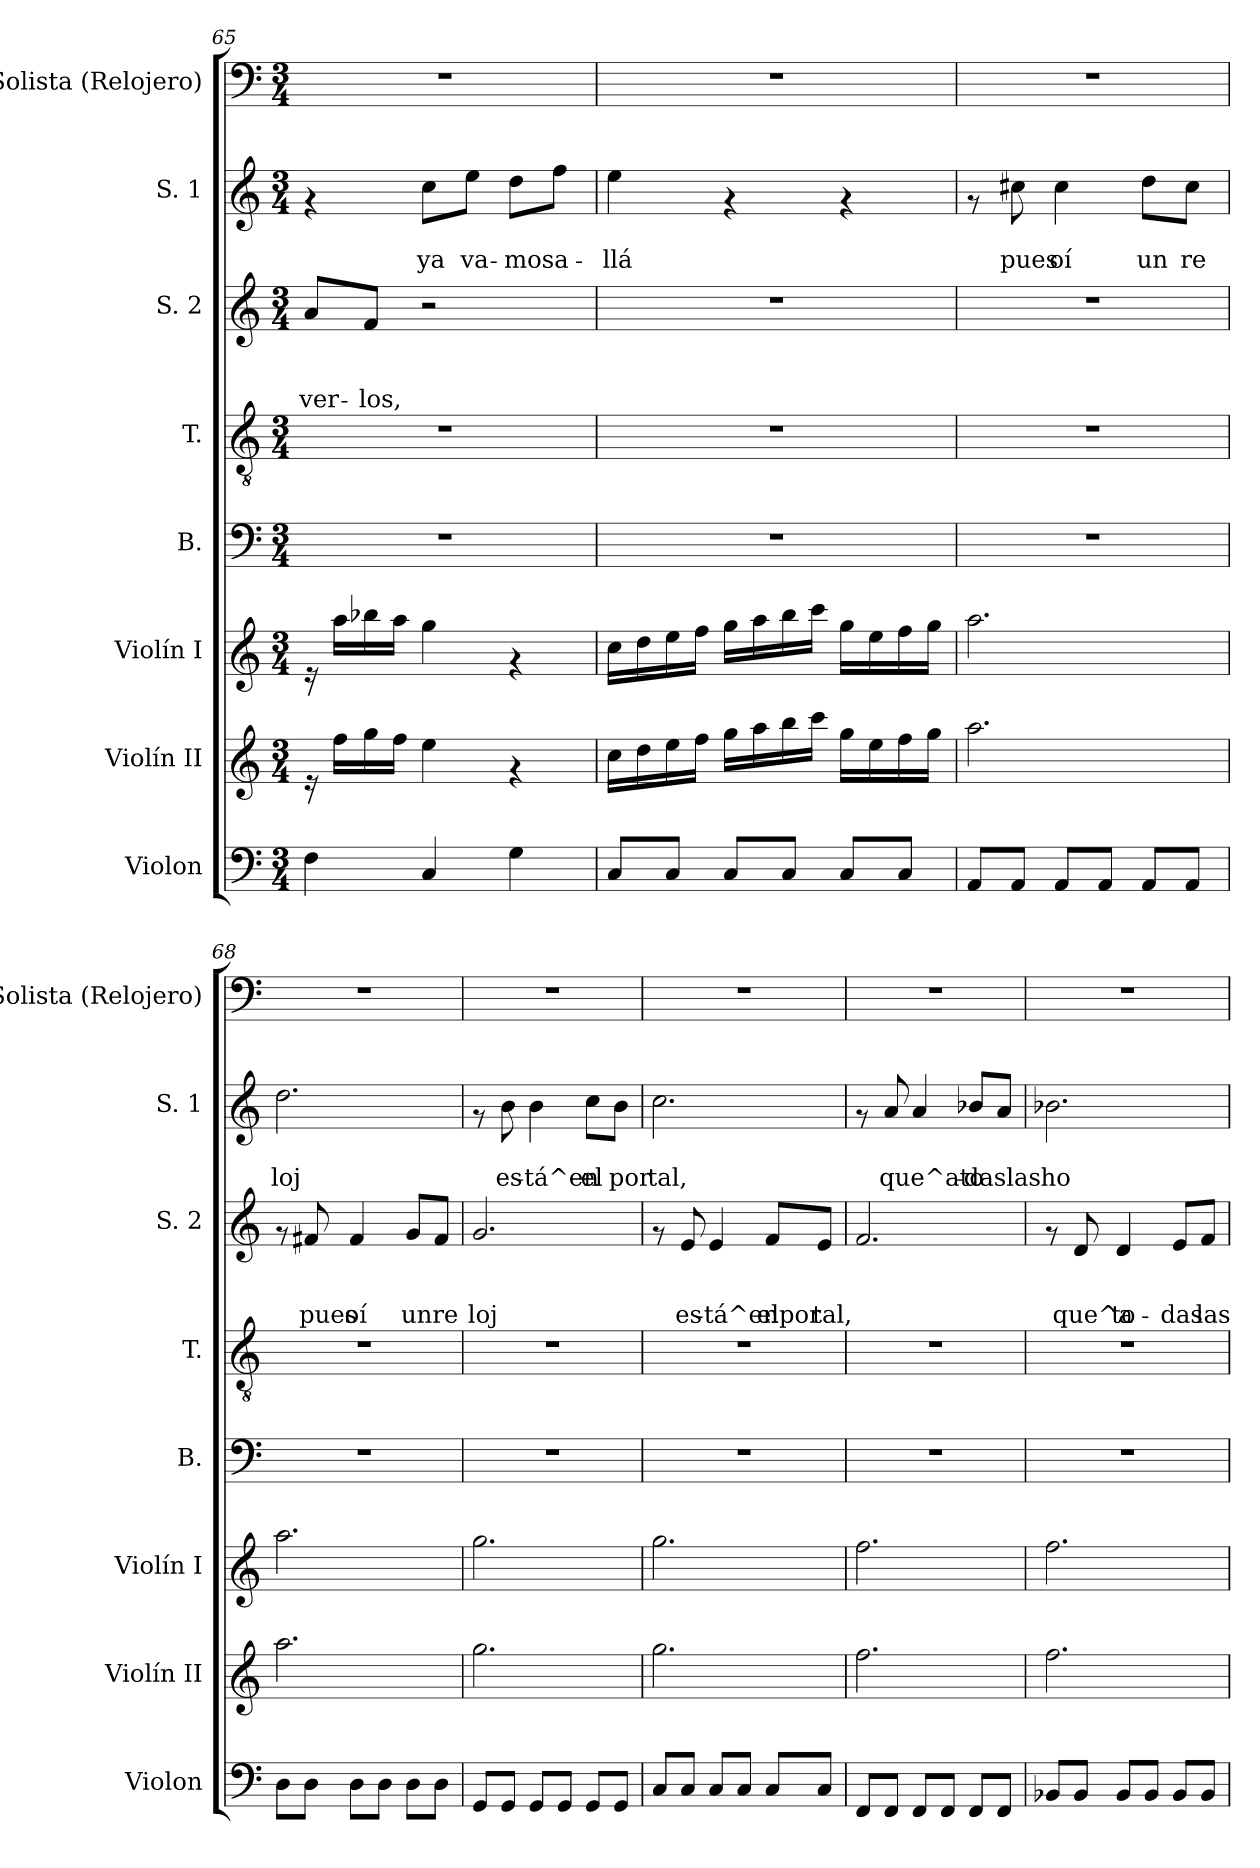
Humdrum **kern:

**kern	**kern	**kern	**kern	**kern	**kern	**text	**text	**text	**kern	**text	**text	**kern
*part8	*part7	*part6	*part5	*part4	*part3	*part3	*part3	*part3	*part2	*part2	*part2	*part1
*staff8	*staff7	*staff6	*staff5	*staff4	*staff3	*staff3	*staff3	*staff3	*staff2	*staff2	*staff2	*staff1
*I"Violon	*I"Violín II	*I"Violín I	*I"B.	*I"T.	*I"S. 2	*	*	*	*I"S. 1	*	*	*I"Solista (Relojero)
*I'Violon	*I'Violín II	*I'Violín I	*I'B.	*I'T.	*I'S. 2	*	*	*	*I'S. 1	*	*	*I'Solista (Relojero)
!!LO:LB:g=z
*clefF4	*clefG2	*clefG2	*clefF4	*clefGv2	*clefG2	*	*	*	*clefG2	*	*	*clefF4
*k[]	*k[]	*k[]	*k[]	*k[]	*k[]	*	*	*	*k[]	*	*	*k[]
*C:	*C:	*C:	*C:	*C:	*C:	*	*	*	*C:	*	*	*C:
*M3/4	*M3/4	*M3/4	*M3/4	*M3/4	*M3/4	*	*	*	*M3/4	*	*	*M3/4
=65	=65	=65	=65	=65	=65	=65	=65	=65	=65	=65	=65	=65
!	!	!	!	!	!	!	!	!LO:LY:b	!	!	!	!
4F\	16re	16re	2.r	2.r	8a/L	.	.	ver-	4rf	.	.	2.r
.	16ff\LL	16aa\LL	.	.	.	.	.	.	.	.	.	.
!	!	!	!	!	!	!	!	!LO:LY:b	!	!	!	!
.	16gg\	16bb-X\	.	.	8f/J	.	.	-los,	.	.	.	.
.	16ff\JJ	16aa\JJ	.	.	.	.	.	.	.	.	.	.
!	!	!	!	!	!	!	!	!	!	!	!LO:LY:b	!
4C/	4ee\	4gg\	.	.	2r	.	.	.	8cc\L	.	ya	.
!	!	!	!	!	!	!	!	!	!	!	!LO:LY:b	!
.	.	.	.	.	.	.	.	.	8ee\J	.	va-	.
!	!	!	!	!	!	!	!	!	!	!	!LO:LY:b	!
4G\	4rf	4rf	.	.	.	.	.	.	8dd\L	.	-mosa-	.
.	.	.	.	.	.	.	.	.	8ff\J	.	.	.
=66	=66	=66	=66	=66	=66	=66	=66	=66	=66	=66	=66	=66
!	!	!	!	!	!	!	!	!	!	!	!LO:LY:b	!
8C/L	16cc\LL	16cc\LL	2.r	2.r	2.r	.	.	.	4ee\	.	-llá	2.r
.	16dd\	16dd\	.	.	.	.	.	.	.	.	.	.
8C/J	16ee\	16ee\	.	.	.	.	.	.	.	.	.	.
.	16ff\JJ	16ff\JJ	.	.	.	.	.	.	.	.	.	.
8C/L	16gg\LL	16gg\LL	.	.	.	.	.	.	4rf	.	.	.
.	16aa\	16aa\	.	.	.	.	.	.	.	.	.	.
8C/J	16bb\	16bb\	.	.	.	.	.	.	.	.	.	.
.	16ccc\JJ	16ccc\JJ	.	.	.	.	.	.	.	.	.	.
8C/L	16gg\LL	16gg\LL	.	.	.	.	.	.	4rf	.	.	.
.	16ee\	16ee\	.	.	.	.	.	.	.	.	.	.
8C/J	16ff\	16ff\	.	.	.	.	.	.	.	.	.	.
.	16gg\JJ	16gg\JJ	.	.	.	.	.	.	.	.	.	.
=67	=67	=67	=67	=67	=67	=67	=67	=67	=67	=67	=67	=67
8AA/L	2.aa\	2.aa\	2.r	2.r	2.r	.	.	.	8rf	.	.	2.r
!	!	!	!	!	!	!	!	!	!	!	!LO:LY:b	!
8AA/J	.	.	.	.	.	.	.	.	8cc#X\	.	pues	.
!	!	!	!	!	!	!	!	!	!	!	!LO:LY:b	!
8AA/L	.	.	.	.	.	.	.	.	4cc#\	.	oí	.
8AA/J	.	.	.	.	.	.	.	.	.	.	.	.
!	!	!	!	!	!	!	!	!	!	!	!LO:LY:b	!
8AA/L	.	.	.	.	.	.	.	.	8dd\L	.	un	.
!	!	!	!	!	!	!	!	!	!	!	!LO:LY:b	!
8AA/J	.	.	.	.	.	.	.	.	8cc#\J	.	re	.
=68	=68	=68	=68	=68	=68	=68	=68	=68	=68	=68	=68	=68
!	!	!	!	!	!	!	!	!	!	!	!LO:LY:b	!
8D\L	2.aa\	2.aa\	2.r	2.r	8rf	.	.	.	2.dd\	.	loj	2.r
!	!	!	!	!	!	!	!	!LO:LY:b	!	!	!	!
8D\J	.	.	.	.	8f#X/	.	.	pues	.	.	.	.
!	!	!	!	!	!	!	!	!LO:LY:b	!	!	!	!
8D\L	.	.	.	.	4f#/	.	.	oí	.	.	.	.
8D\J	.	.	.	.	.	.	.	.	.	.	.	.
!	!	!	!	!	!	!	!	!LO:LY:b	!	!	!	!
8D\L	.	.	.	.	8g/L	.	.	unre	.	.	.	.
8D\J	.	.	.	.	8f#/J	.	.	.	.	.	.	.
=69	=69	=69	=69	=69	=69	=69	=69	=69	=69	=69	=69	=69
!	!	!	!	!	!	!	!	!LO:LY:b	!	!	!	!
8GG/L	2.gg\	2.gg\	2.r	2.r	2.g/	.	.	loj	8rf	.	.	2.r
!	!	!	!	!	!	!	!	!	!	!	!LO:LY:b	!
8GG/J	.	.	.	.	.	.	.	.	8b\	.	es-	.
!	!	!	!	!	!	!	!	!	!	!	!LO:LY:b	!
8GG/L	.	.	.	.	.	.	.	.	4b\	.	-tá^en	.
8GG/J	.	.	.	.	.	.	.	.	.	.	.	.
!	!	!	!	!	!	!	!	!	!	!	!LO:LY:b	!
8GG/L	.	.	.	.	.	.	.	.	8cc\L	.	el	.
!	!	!	!	!	!	!	!	!	!	!	!LO:LY:b	!
8GG/J	.	.	.	.	.	.	.	.	8b\J	.	por	.
!!LO:PB:g=z
=70	=70	=70	=70	=70	=70	=70	=70	=70	=70	=70	=70	=70
!	!	!	!	!	!	!	!	!	!	!	!LO:LY:b	!
8C/L	2.gg\	2.gg\	2.r	2.r	8rf	.	.	.	2.cc\	.	tal,	2.r
!	!	!	!	!	!	!	!	!LO:LY:b	!	!	!	!
8C/J	.	.	.	.	8e/	.	.	es-	.	.	.	.
!	!	!	!	!	!	!	!	!LO:LY:b	!	!	!	!
8C/L	.	.	.	.	4e/	.	.	-tá^en	.	.	.	.
8C/J	.	.	.	.	.	.	.	.	.	.	.	.
!	!	!	!	!	!	!	!	!LO:LY:b	!	!	!	!
8C/L	.	.	.	.	8f/L	.	.	elpor-	.	.	.	.
!	!	!	!	!	!	!	!	!LO:LY:b	!	!	!	!
8C/J	.	.	.	.	8e/J	.	.	-tal,	.	.	.	.
=71	=71	=71	=71	=71	=71	=71	=71	=71	=71	=71	=71	=71
8FF/L	2.ff\	2.ff\	2.r	2.r	2.f/	.	.	.	8rf	.	.	2.r
!	!	!	!	!	!	!	!	!	!	!	!LO:LY:b	!
8FF/J	.	.	.	.	.	.	.	.	8a/	.	que^ato-	.
8FF/L	.	.	.	.	.	.	.	.	4a/	.	.	.
8FF/J	.	.	.	.	.	.	.	.	.	.	.	.
!	!	!	!	!	!	!	!	!	!	!	!LO:LY:b	!
8FF/L	.	.	.	.	.	.	.	.	8b-X/L	.	-daslas	.
8FF/J	.	.	.	.	.	.	.	.	8a/J	.	.	.
=72	=72	=72	=72	=72	=72	=72	=72	=72	=72	=72	=72	=72
!	!	!	!	!	!	!	!	!	!	!	!LO:LY:b	!
8BB-X/L	2.ff\	2.ff\	2.r	2.r	8rf	.	.	.	2.b-X\	.	ho-	2.r
!	!	!	!	!	!	!	!	!LO:LY:b	!	!	!	!
8BB-/J	.	.	.	.	8d/	.	.	que^a	.	.	.	.
!	!	!	!	!	!	!	!	!LO:LY:b	!	!	!	!
8BB-/L	.	.	.	.	4d/	.	.	to-	.	.	.	.
8BB-/J	.	.	.	.	.	.	.	.	.	.	.	.
!	!	!	!	!	!	!	!	!LO:LY:b	!	!	!	!
8BB-/L	.	.	.	.	8e/L	.	.	-das	.	.	.	.
!	!	!	!	!	!	!	!	!LO:LY:b	!	!	!	!
8BB-/J	.	.	.	.	8f/J	.	.	las	.	.	.	.
=	=	=	=	=	=	=	=	=	=	=	=	=
*-	*-	*-	*-	*-	*-	*-	*-	*-	*-	*-	*-	*-
